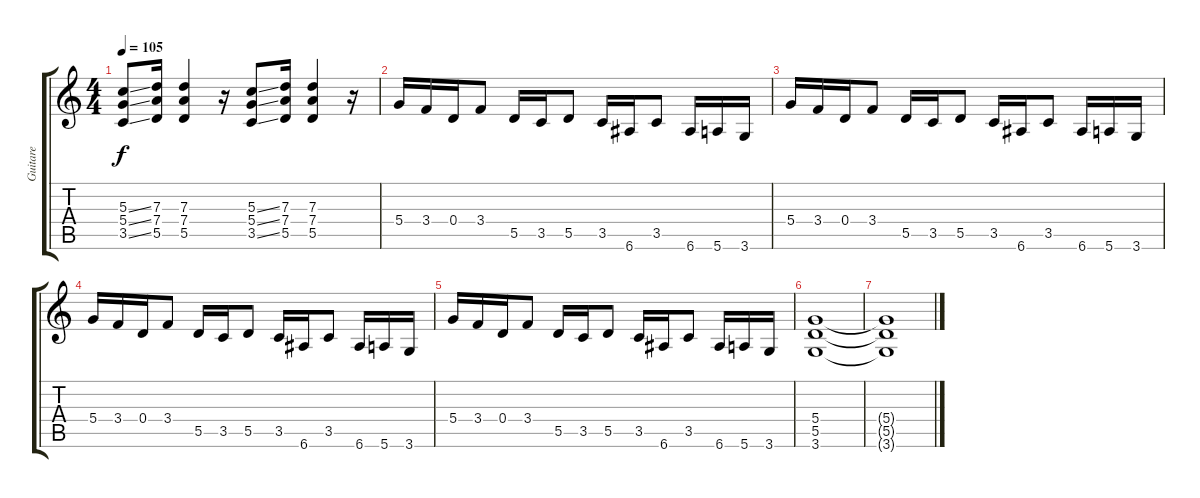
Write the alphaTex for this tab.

\track ("Guitare" "Guitare") {instrument distortionguitar}
\staff {score tabs}
\tuning (E4 B3 G3 D3 A2 E2) {hide}
\ts (4 4)
\tempo 105
\clef g2
\ks c
(5.3{ss} 5.4{ss} 3.5{ss}).8{dy f} (7.3 7.4 5.5).16 (7.3 7.4 5.5).4 r.16 (5.3{ss} 5.4{ss} 3.5{ss}).8 (7.3 7.4 5.5).16 (7.3 7.4 5.5).4 r.16 |
5.4.16 3.4.16 0.4.16 3.4.8 5.5.16 3.5.16 5.5.8 3.5.16 6.6.16 3.5.8 6.6.16 5.6.16 3.6.16 |
5.4.16 3.4.16 0.4.16 3.4.8 5.5.16 3.5.16 5.5.8 3.5.16 6.6.16 3.5.8 6.6.16 5.6.16 3.6.16 |
5.4.16 3.4.16 0.4.16 3.4.8 5.5.16 3.5.16 5.5.8 3.5.16 6.6.16 3.5.8 6.6.16 5.6.16 3.6.16 |
5.4.16 3.4.16 0.4.16 3.4.8 5.5.16 3.5.16 5.5.8 3.5.16 6.6.16 3.5.8 6.6.16 5.6.16 3.6.16 |
(5.4 5.5 3.6).1 |
(5.4{t} 5.5{t} 3.6{t}).1
